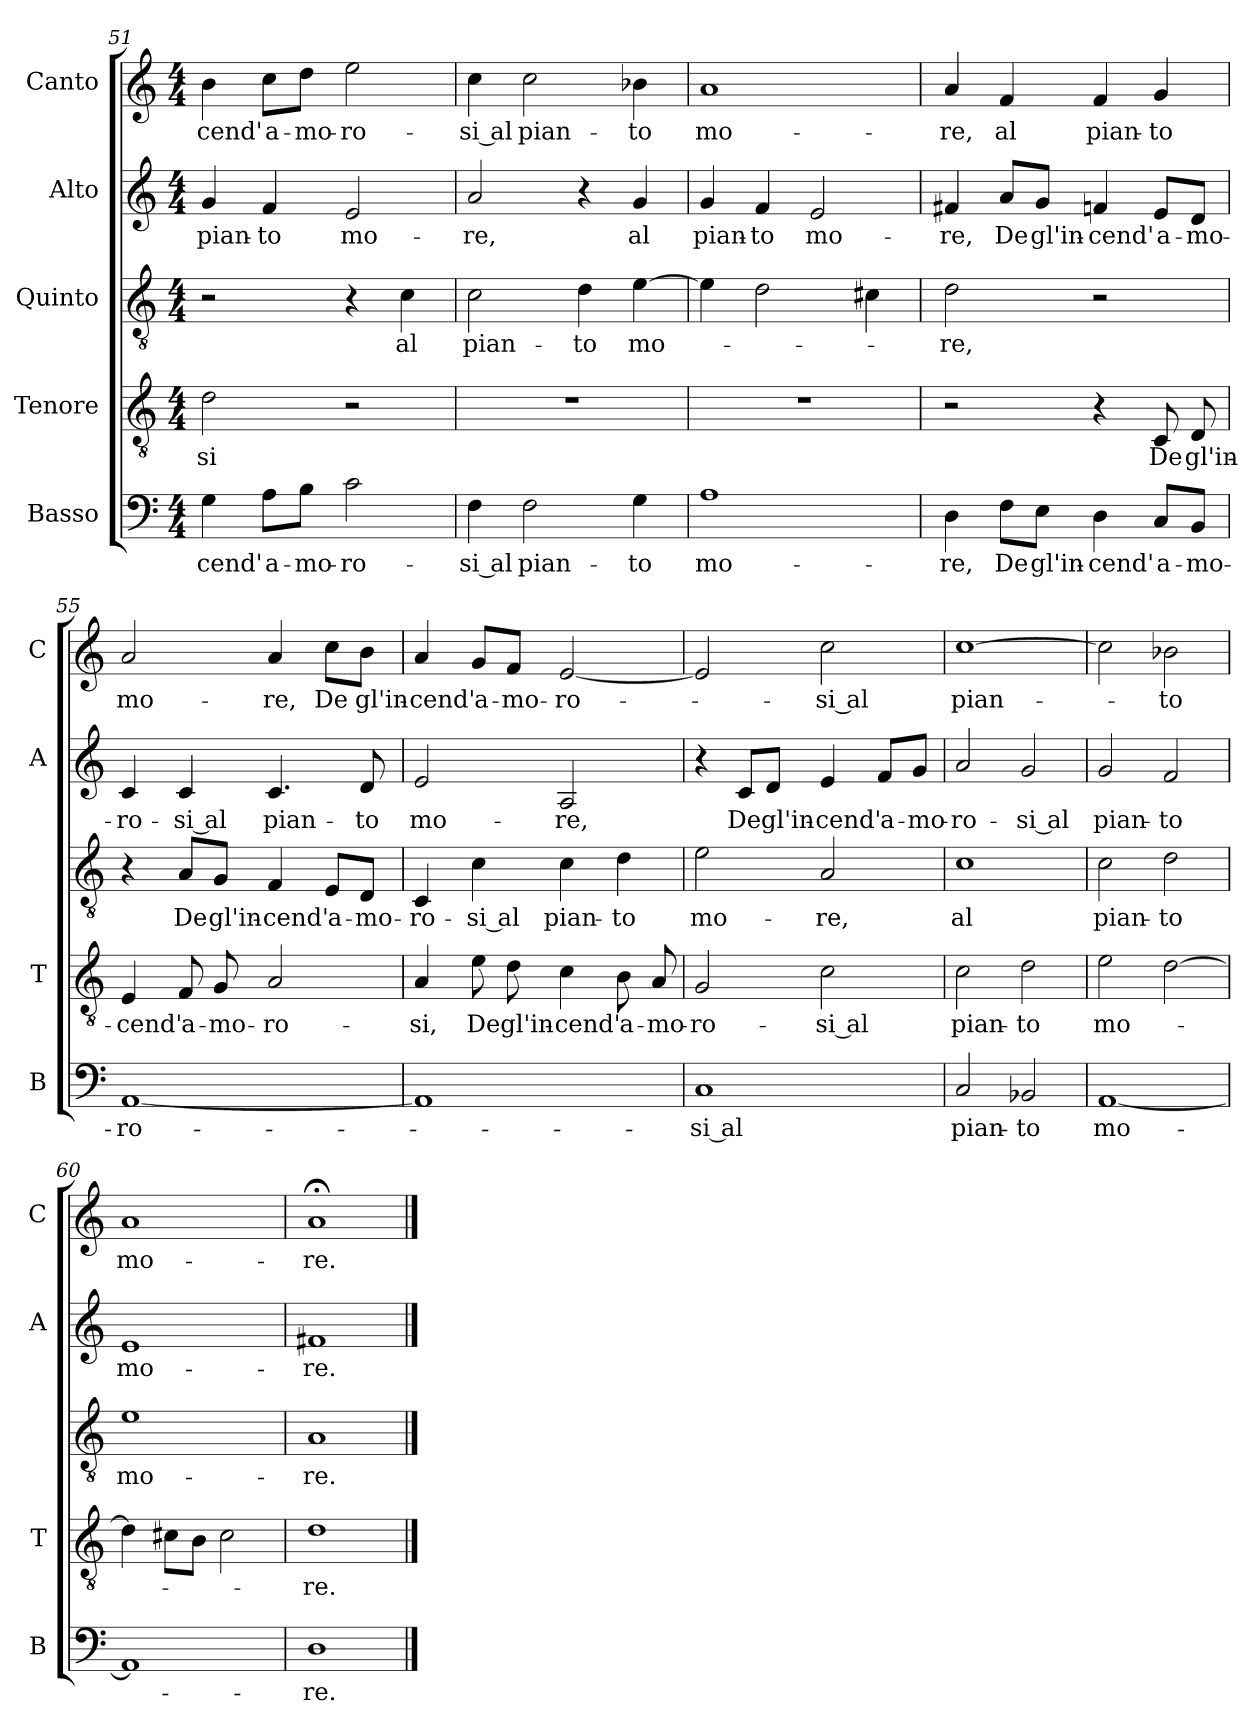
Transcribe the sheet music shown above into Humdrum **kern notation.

**kern	**text	**kern	**text	**kern	**text	**kern	**text	**kern	**text
*part5	*part5	*part4	*part4	*part3	*part3	*part2	*part2	*part1	*part1
*staff5	*staff5	*staff4	*staff4	*staff3	*staff3	*staff2	*staff2	*staff1	*staff1
*I"Basso	*	*I"Tenore	*	*I"Quinto	*	*I"Alto	*	*I"Canto	*
*I'B	*	*I'T	*	*	*	*I'A	*	*I'C	*
!!LO:PB:g=z
*clefF4	*	*clefGv2	*	*clefGv2	*	*clefG2	*	*clefG2	*
*k[]	*	*k[]	*	*k[]	*	*k[]	*	*k[]	*
*C:	*	*C:	*	*C:	*	*C:	*	*C:	*
*M4/4	*	*M4/4	*	*M4/4	*	*M4/4	*	*M4/4	*
=51	=51	=51	=51	=51	=51	=51	=51	=51	=51
!	!LO:LY:b	!	!LO:LY:b	!	!	!	!LO:LY:b	!	!LO:LY:b
4G\	-cend'	2d\	-si	2r	.	4g/	pian-	4b\	-cend'
!	!LO:LY:b	!	!	!	!	!	!LO:LY:b	!	!LO:LY:b
8A\L	a-	.	.	.	.	4f/	-to	8cc\L	a-
!	!LO:LY:b	!	!	!	!	!	!	!	!LO:LY:b
8B\J	-mo-	.	.	.	.	.	.	8dd\J	-mo-
!	!LO:LY:b	!	!	!	!	!	!LO:LY:b	!	!LO:LY:b
2c\	-ro-	2r	.	4r	.	2e/	mo-	2ee\	-ro-
!	!	!	!	!	!LO:LY:b	!	!	!	!
.	.	.	.	4c\	al	.	.	.	.
=52	=52	=52	=52	=52	=52	=52	=52	=52	=52
!	!LO:LY:b	!	!	!	!LO:LY:b	!	!LO:LY:b	!	!LO:LY:b
4F\	-si al	1r	.	2c\	pian-	2a/	-re,	4cc\	-si al
!	!LO:LY:b	!	!	!	!	!	!	!	!LO:LY:b
2F\	pian-	.	.	.	.	.	.	2cc\	pian-
!	!	!	!	!	!LO:LY:b	!	!	!	!
.	.	.	.	4d\	-to	4r	.	.	.
!	!LO:LY:b	!	!	!	!LO:LY:b	!	!LO:LY:b	!	!LO:LY:b
4G\	-to	.	.	[4e\	mo-	4g/	al	4b-X\	-to
=53	=53	=53	=53	=53	=53	=53	=53	=53	=53
!	!LO:LY:b	!	!	!	!	!	!LO:LY:b	!	!LO:LY:b
1A	mo-	1r	.	4e\]	.	4g/	pian-	1a	mo-
!	!	!	!	!	!	!	!LO:LY:b	!	!
.	.	.	.	2d\	.	4f/	-to	.	.
!	!	!	!	!	!	!	!LO:LY:b	!	!
.	.	.	.	.	.	2e/	mo-	.	.
.	.	.	.	4c#X\	.	.	.	.	.
=54	=54	=54	=54	=54	=54	=54	=54	=54	=54
!	!LO:LY:b	!	!	!	!LO:LY:b	!	!LO:LY:b	!	!LO:LY:b
4D\	-re,	2r	.	2d\	-re,	4f#X/	-re,	4a/	-re,
!	!LO:LY:b	!	!	!	!	!	!LO:LY:b	!	!LO:LY:b
8F\L	De	.	.	.	.	8a/L	De	4f/	al
!	!LO:LY:b	!	!	!	!	!	!LO:LY:b	!	!
8E\J	gl'in-	.	.	.	.	8g/J	gl'in-	.	.
!	!LO:LY:b	!	!	!	!	!	!LO:LY:b	!	!LO:LY:b
4D\	-cend'	4r	.	2r	.	4fn/	-cend'	4f/	pian-
!	!LO:LY:b	!	!LO:LY:b	!	!	!	!LO:LY:b	!	!LO:LY:b
8C/L	a-	8C/	De	.	.	8e/L	a-	4g/	-to
!	!LO:LY:b	!	!LO:LY:b	!	!	!	!LO:LY:b	!	!
8BB/J	-mo-	8D/	gl'in-	.	.	8d/J	-mo-	.	.
=55	=55	=55	=55	=55	=55	=55	=55	=55	=55
!	!LO:LY:b	!	!LO:LY:b	!	!	!	!LO:LY:b	!	!LO:LY:b
[1AA	-ro-	4E/	-cend'	4r	.	4c/	-ro-	2a/	mo-
!	!	!	!LO:LY:b	!	!LO:LY:b	!	!LO:LY:b	!	!
.	.	8F/	a-	8A/L	De	4c/	-si al	.	.
!	!	!	!LO:LY:b	!	!LO:LY:b	!	!	!	!
.	.	8G/	-mo-	8G/J	gl'in-	.	.	.	.
!	!	!	!LO:LY:b	!	!LO:LY:b	!	!LO:LY:b	!	!LO:LY:b
.	.	2A/	-ro-	4F/	-cend'	4.c/	pian-	4a/	-re,
!	!	!	!	!	!LO:LY:b	!	!	!	!LO:LY:b
.	.	.	.	8E/L	a-	.	.	8cc\L	De
!	!	!	!	!	!LO:LY:b	!	!LO:LY:b	!	!LO:LY:b
.	.	.	.	8D/J	-mo-	8d/	-to	8b\J	gl'in-
!!LO:LB:g=z
=56	=56	=56	=56	=56	=56	=56	=56	=56	=56
!	!	!	!LO:LY:b	!	!LO:LY:b	!	!LO:LY:b	!	!LO:LY:b
1AA]	.	4A/	-si,	4C/	-ro-	2e/	mo-	4a/	-cend'
!	!	!	!LO:LY:b	!	!LO:LY:b	!	!	!	!LO:LY:b
.	.	8e\	De	4c\	-si al	.	.	8g/L	a-
!	!	!	!LO:LY:b	!	!	!	!	!	!LO:LY:b
.	.	8d\	gl'in-	.	.	.	.	8f/J	-mo-
!	!	!	!LO:LY:b	!	!LO:LY:b	!	!LO:LY:b	!	!LO:LY:b
.	.	4c\	-cend'	4c\	pian-	2A/	-re,	[2e/	-ro-
!	!	!	!LO:LY:b	!	!LO:LY:b	!	!	!	!
.	.	8B\	a-	4d\	-to	.	.	.	.
!	!	!	!LO:LY:b	!	!	!	!	!	!
.	.	8A/	-mo-	.	.	.	.	.	.
=57	=57	=57	=57	=57	=57	=57	=57	=57	=57
!	!LO:LY:b	!	!LO:LY:b	!	!LO:LY:b	!	!	!	!
1C	-si al	2G/	-ro-	2e\	mo-	4r	.	2e/]	.
!	!	!	!	!	!	!	!LO:LY:b	!	!
.	.	.	.	.	.	8c/L	De	.	.
!	!	!	!	!	!	!	!LO:LY:b	!	!
.	.	.	.	.	.	8d/J	gl'in-	.	.
!	!	!	!LO:LY:b	!	!LO:LY:b	!	!LO:LY:b	!	!LO:LY:b
.	.	2c\	-si al	2A/	-re,	4e/	-cend'	2cc\	-si al
!	!	!	!	!	!	!	!LO:LY:b	!	!
.	.	.	.	.	.	8f/L	a-	.	.
!	!	!	!	!	!	!	!LO:LY:b	!	!
.	.	.	.	.	.	8g/J	-mo-	.	.
=58	=58	=58	=58	=58	=58	=58	=58	=58	=58
!	!LO:LY:b	!	!LO:LY:b	!	!LO:LY:b	!	!LO:LY:b	!	!LO:LY:b
2C/	pian-	2c\	pian-	1c	al	2a/	-ro-	[1cc	pian-
!	!LO:LY:b	!	!LO:LY:b	!	!	!	!LO:LY:b	!	!
2BB-X/	-to	2d\	-to	.	.	2g/	-si al	.	.
=59	=59	=59	=59	=59	=59	=59	=59	=59	=59
!	!LO:LY:b	!	!LO:LY:b	!	!LO:LY:b	!	!LO:LY:b	!	!
[1AA	mo-	2e\	mo-	2c\	pian-	2g/	pian-	2cc\]	.
!	!	!	!	!	!LO:LY:b	!	!LO:LY:b	!	!LO:LY:b
.	.	[2d\	.	2d\	-to	2f/	-to	2b-X\	-to
=60	=60	=60	=60	=60	=60	=60	=60	=60	=60
!	!	!	!	!	!LO:LY:b	!	!LO:LY:b	!	!LO:LY:b
1AA]	.	4d\]	.	1e	mo-	1e	mo-	1a	mo-
.	.	8c#X\L	.	.	.	.	.	.	.
.	.	8B\J	.	.	.	.	.	.	.
.	.	2c#\	.	.	.	.	.	.	.
=61	=61	=61	=61	=61	=61	=61	=61	=61	=61
!	!LO:LY:b	!	!LO:LY:b	!	!LO:LY:b	!	!LO:LY:b	!	!LO:LY:b
1D	-re.	1d	-re.	1A	-re.	1f#X	-re.	1a;<	-re.
==	==	==	==	==	==	==	==	==	==
*-	*-	*-	*-	*-	*-	*-	*-	*-	*-
